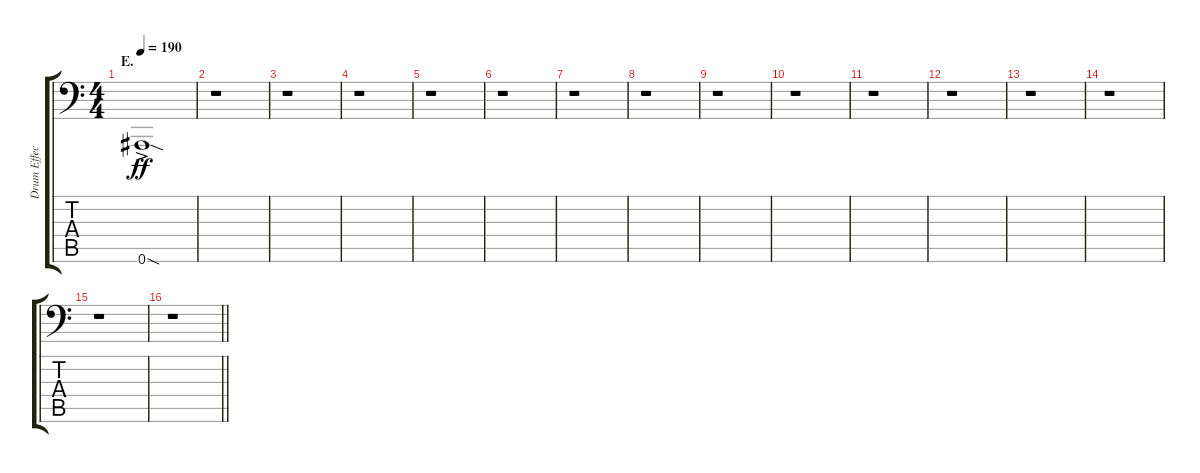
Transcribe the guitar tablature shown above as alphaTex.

\track ("Drum Effects" "Drum Effec") {instrument ocarina}
\staff {score tabs}
\tuning (C4 G3 Eb3 Bb2 F2 Bb1) {hide}
\ts (4 4)
\section ("" "E.")
\tempo 190
\clef f4
\ks c
0.6{sod ac}.1{dy ff} |
r.1 |
r.1 |
r.1 |
r.1 |
r.1 |
r.1 |
r.1 |
r.1 |
r.1 |
r.1 |
r.1 |
r.1 |
r.1 |
r.1 |
\barLineRight lightlight
r.1
